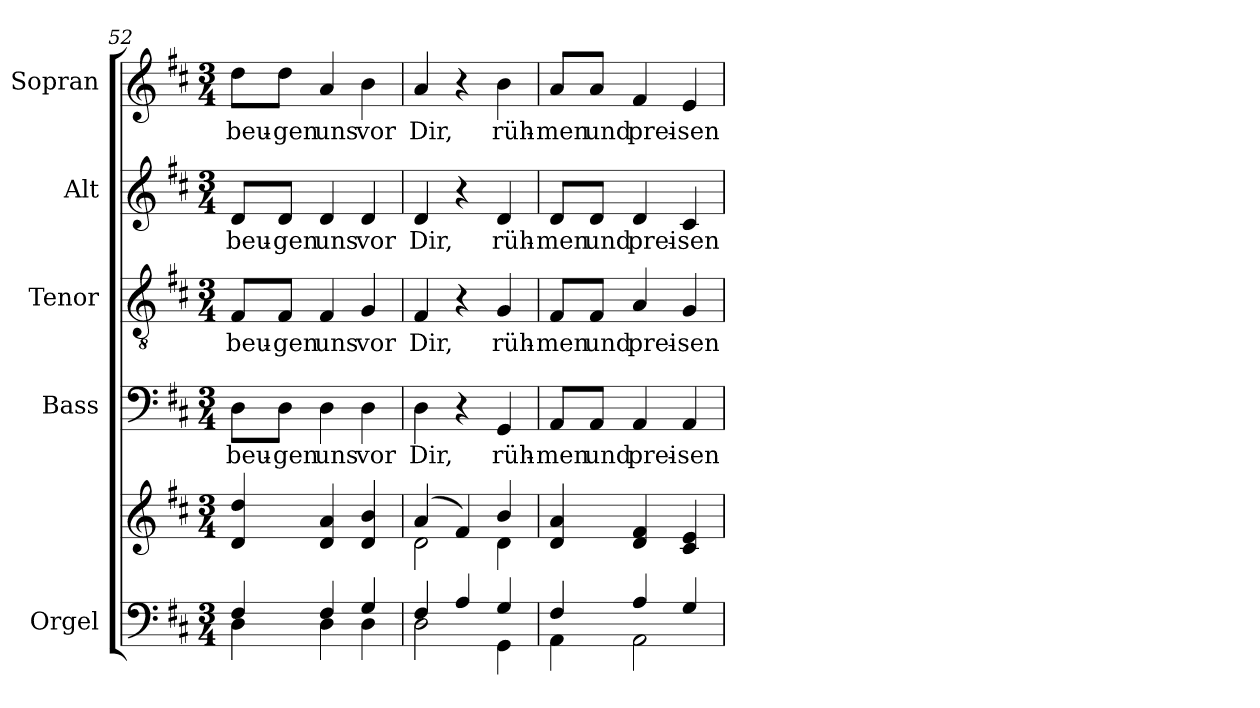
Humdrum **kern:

**kern	**kern	**kern	**text	**kern	**text	**kern	**text	**kern	**text
*part5	*part5	*part4	*part4	*part3	*part3	*part2	*part2	*part1	*part1
*staff6	*staff5	*staff4	*staff4	*staff3	*staff3	*staff2	*staff2	*staff1	*staff1
*I"Orgel	*	*I"Bass	*	*I"Tenor	*	*I"Alt	*	*I"Sopran	*
*I'Org.	*	*I'B.	*	*I'T.	*	*I'A.	*	*I'S.	*
*clefF4	*clefG2	*clefF4	*	*clefGv2	*	*clefG2	*	*clefG2	*
*k[f#c#]	*k[f#c#]	*k[f#c#]	*	*k[f#c#]	*	*k[f#c#]	*	*k[f#c#]	*
*D:	*D:	*D:	*	*D:	*	*D:	*	*D:	*
*M3/4	*M3/4	*M3/4	*	*M3/4	*	*M3/4	*	*M3/4	*
=52	=52	=52	=52	=52	=52	=52	=52	=52	=52
*^	*	*	*	*	*	*	*	*	*
4F#/	4D\	4d/ 4dd/	8D\L	beu-	8F#/L	beu-	8d/L	beu-	8dd\L	beu-
.	.	.	8D\J	-gen	8F#/J	-gen	8d/J	-gen	8dd\J	-gen
4F#/	4D\	4d/ 4a/	4D\	uns	4F#/	uns	4d/	uns	4a/	uns
4G/	4D\	4d/ 4b/	4D\	vor	4G/	vor	4d/	vor	4b\	vor
=53	=53	=53	=53	=53	=53	=53	=53	=53	=53	=53
*	*	*^	*	*	*	*	*	*	*	*
4F#/	2D\	(4a/	2d\	4D\	Dir,	4F#/	Dir,	4d/	Dir,	4a/	Dir,
4A/	.	4f#/)	.	4r	.	4r	.	4r	.	4r	.
4G/	4GG\	4b/	4d\	4GG/	rüh-	4G/	rüh-	4d/	rüh-	4b\	rüh-
*	*	*v	*v	*	*	*	*	*	*	*	*
=54	=54	=54	=54	=54	=54	=54	=54	=54	=54	=54
4F#/	4AA\	4d/ 4a/	8AA/L	-men	8F#/L	-men	8d/L	-men	8a/L	-men
.	.	.	8AA/J	und	8F#/J	und	8d/J	und	8a/J	und
4A/	2AA\	4d/ 4f#/	4AA/	prei-	4A/	prei-	4d/	prei-	4f#/	prei-
4G/	.	4c#/ 4e/	4AA/	-sen	4G/	-sen	4c#/	-sen	4e/	-sen
*v	*v	*	*	*	*	*	*	*	*	*
=	=	=	=	=	=	=	=	=	=
*-	*-	*-	*-	*-	*-	*-	*-	*-	*-
